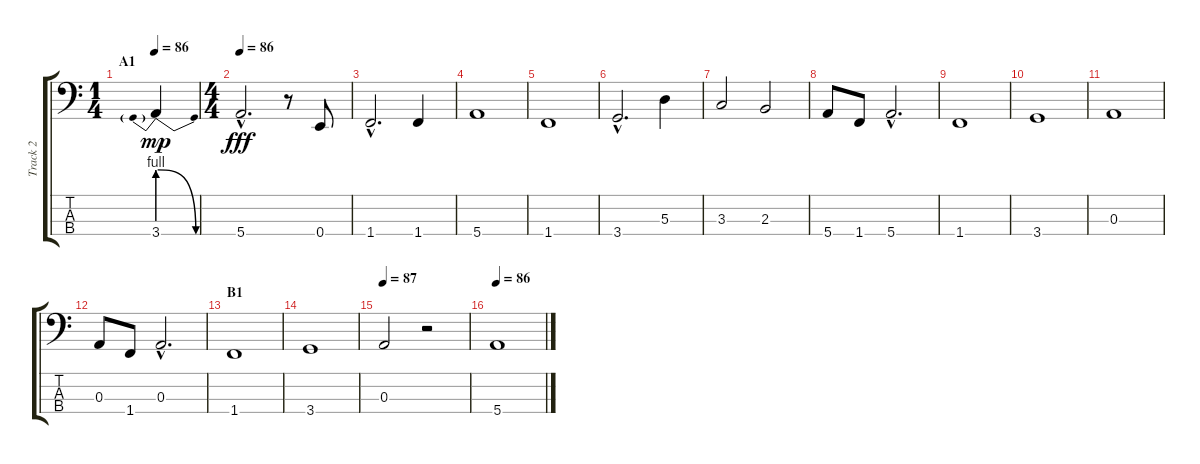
\track ("Track 2" "Track 2") {instrument electricbasspick}
\staff {score tabs}
\tuning (G2 D2 A1 E1) {hide}
\ts (1 4)
\section ("" "A1")
\tempo 86
\tempo 78
\tempo 86
\clef f4
\ks c
3.4{be (prebendrelease 0 4 60 0)}.4{dy mp instrument electricbasspick} |
\ts (4 4)
\tempo 86
5.4{hac}.2{d dy fff} r.8 0.4.8 |
1.4{hac}.2{d} 1.4.4 |
5.4.1 |
1.4.1 |
3.4{hac}.2{d} 5.3.4 |
3.3.2 2.3.2 |
5.4.8 1.4.8 5.4{hac}.2{d} |
1.4.1 |
3.4.1 |
0.3.1 |
0.3.8 1.4.8 0.3{hac}.2{d} |
\section ("" "B1")
1.4.1 |
3.4.1 |
\tempo 87
0.3.2 r.2 |
\tempo 86
5.4.1
